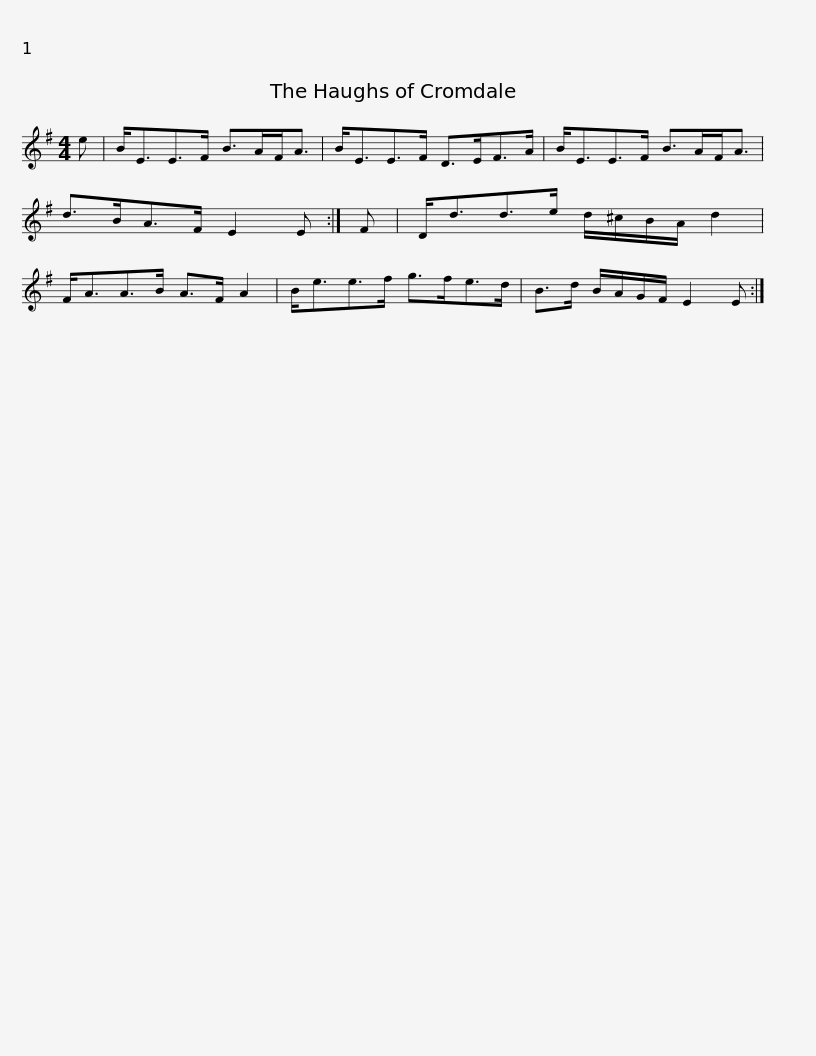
X:1
L:1/8
M:4/4
I:linebreak $
K:Emin
V:1 treble
V:1
 e | B<EE>F B>AF<A | B<EE>F D>EF>A | B<EE>F B>AF<A | d>BA>F E2 E :| %5
 F |$ D<dd>e d/^c/B/A/ d2 | F<AA>B A>F A2 | B<ee>f g>fe>d | B>d B/A/G/F/ E2 E :| %10
